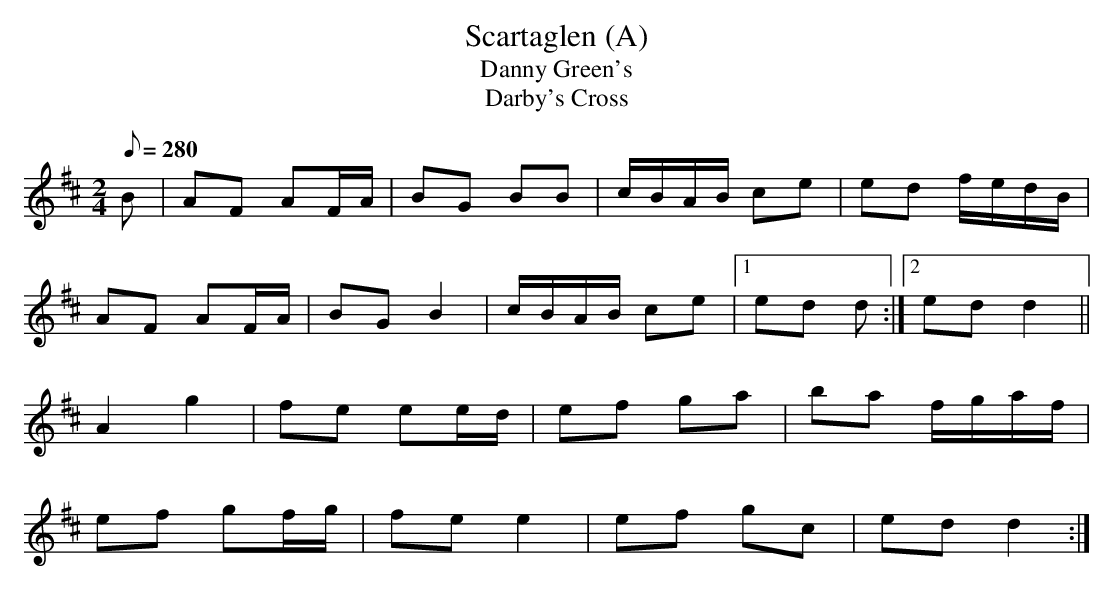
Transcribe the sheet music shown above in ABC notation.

X:1
T: Scartaglen (A)
T: Danny Green's
T: Darby's Cross
L: 1/8
M: 2/4
Q: 280
K: D
B|AF AF/A/|BG BB|c/B/A/B/ ce|ed f/e/d/B/|
AF AF/A/|BG B2|c/B/A/B/ ce|1 ed d :|2\
ed d2||
A2 g2|fe ee/d/|ef ga|ba f/g/a/f/|
ef gf/g/|fe e2|ef gc|ed d2 :|
